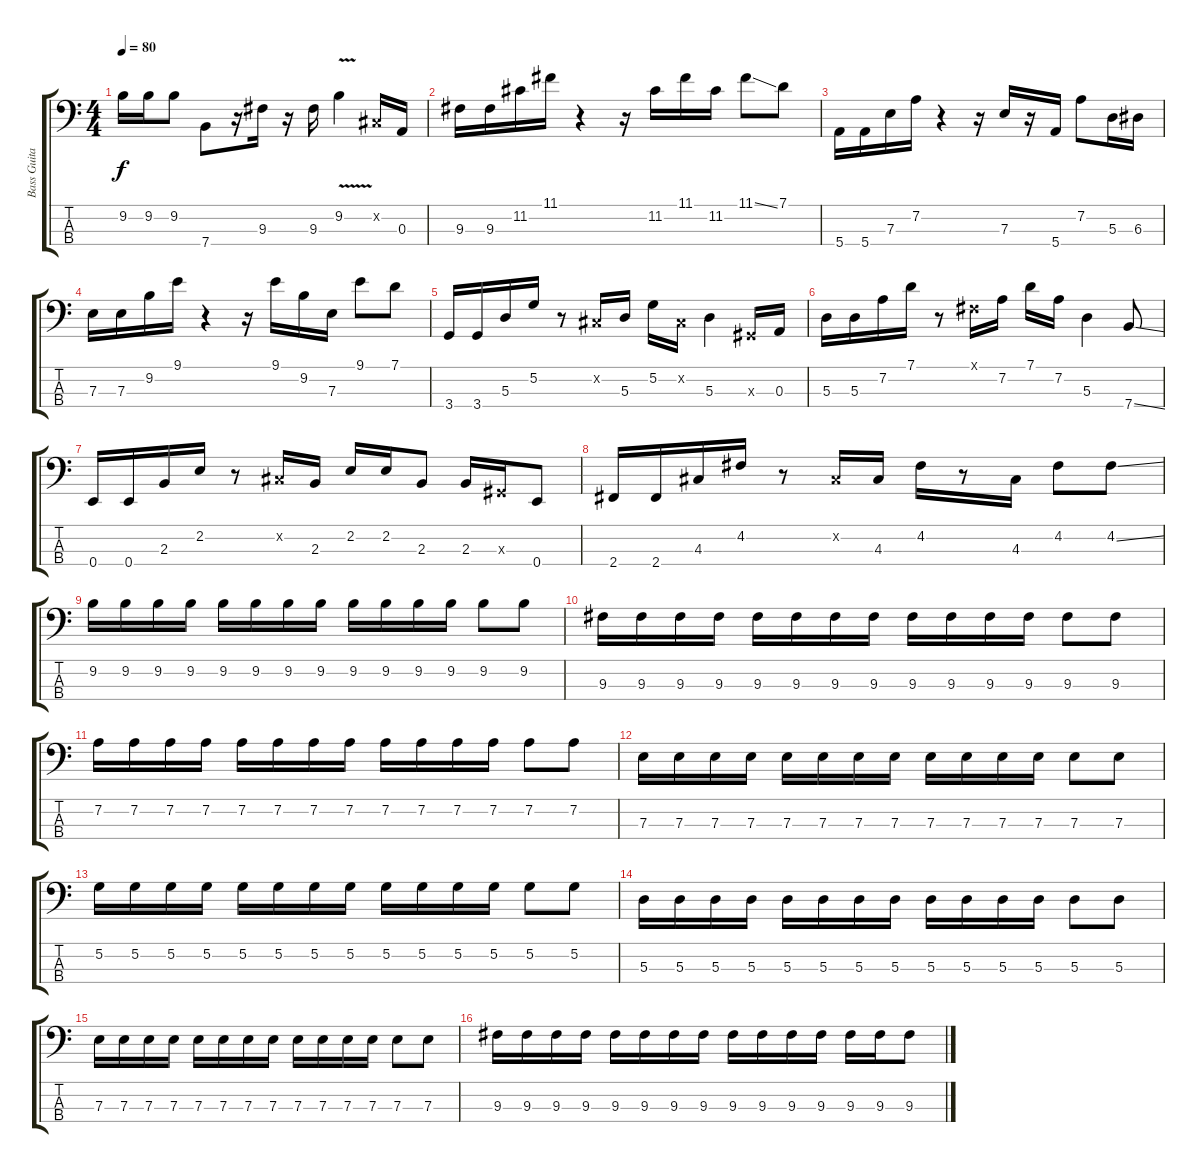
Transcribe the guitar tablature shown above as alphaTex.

\track ("Bass Guitar" "Bass Guita") {instrument slapbass1}
\staff {score tabs}
\tuning (G2 D2 A1 E1) {hide}
\ts (4 4)
\tempo 80
\clef f4
\ks c
9.2.16{dy f} 9.2.16 9.2.8 7.4.8 r.16 9.3.16 r.16 9.3.16 9.2{v}.4 -1.2{x}.16 0.3.16 |
9.3.16 9.3.16 11.2.16 11.1.16 r.4 r.16 11.2.16 11.1.16 11.2.16 11.1{ss}.8 7.1.8 |
5.4.16 5.4.16 7.3.16 7.2.16 r.4 r.16 7.3.16 r.16 5.4.16 7.2.8 5.3.16 6.3.16 |
7.3.16 7.3.16 9.2.16 9.1.16 r.4 r.16 9.1.16 9.2.16 7.3.16 9.1.8 7.1.8 |
3.4.16 3.4.16 5.3.16 5.2.16 r.8 -1.2{x}.16 5.3.16 5.2.16 -1.2{x}.16 5.3.4 -1.3{x}.16 0.3.16 |
5.3.16 5.3.16 7.2.16 7.1.16 r.8 -1.1{x}.16 7.2.16 7.1.16 7.2.16 5.3.4 7.4{ss}.8 |
0.4.16 0.4.16 2.3.16 2.2.16 r.8 -1.2{x}.16 2.3.16 2.2.16 2.2.16 2.3.8 2.3.16 -1.3{x}.16 0.4.8 |
2.4.16 2.4.16 4.3.16 4.2.16 r.8 -1.2{x}.16 4.3.16 4.2.16 r.8 4.3.16 4.2.8 4.2{ss}.8 |
9.2.16 9.2.16 9.2.16 9.2.16 9.2.16 9.2.16 9.2.16 9.2.16 9.2.16 9.2.16 9.2.16 9.2.16 9.2.8 9.2.8 |
9.3.16 9.3.16 9.3.16 9.3.16 9.3.16 9.3.16 9.3.16 9.3.16 9.3.16 9.3.16 9.3.16 9.3.16 9.3.8 9.3.8 |
7.2.16 7.2.16 7.2.16 7.2.16 7.2.16 7.2.16 7.2.16 7.2.16 7.2.16 7.2.16 7.2.16 7.2.16 7.2.8 7.2.8 |
7.3.16 7.3.16 7.3.16 7.3.16 7.3.16 7.3.16 7.3.16 7.3.16 7.3.16 7.3.16 7.3.16 7.3.16 7.3.8 7.3.8 |
5.2.16 5.2.16 5.2.16 5.2.16 5.2.16 5.2.16 5.2.16 5.2.16 5.2.16 5.2.16 5.2.16 5.2.16 5.2.8 5.2.8 |
5.3.16 5.3.16 5.3.16 5.3.16 5.3.16 5.3.16 5.3.16 5.3.16 5.3.16 5.3.16 5.3.16 5.3.16 5.3.8 5.3.8 |
7.3.16 7.3.16 7.3.16 7.3.16 7.3.16 7.3.16 7.3.16 7.3.16 7.3.16 7.3.16 7.3.16 7.3.16 7.3.8 7.3.8 |
9.3.16 9.3.16 9.3.16 9.3.16 9.3.16 9.3.16 9.3.16 9.3.16 9.3.16 9.3.16 9.3.16 9.3.16 9.3.16 9.3.16 9.3.8
